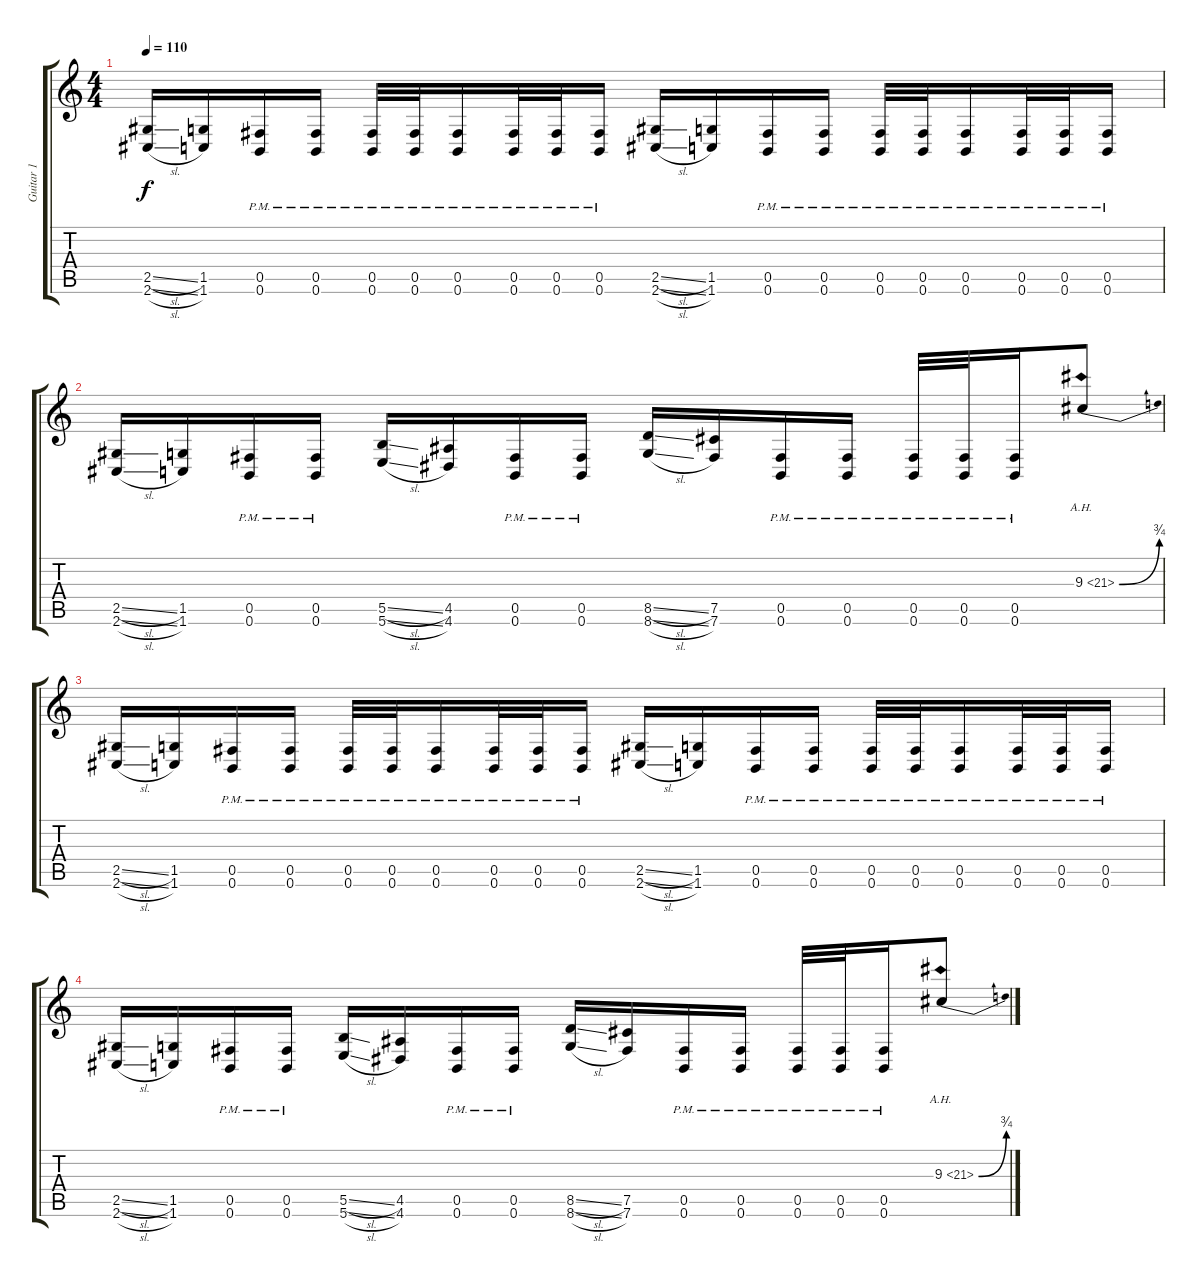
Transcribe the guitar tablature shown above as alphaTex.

\track ("Guitar 1" "Guitar 1") {instrument distortionguitar}
\staff {score tabs}
\tuning (Db4 Ab3 E3 B2 Gb2 B1) {hide}
\ts (4 4)
\tempo 110
\clef g2
\ks c
(2.5{sl} 2.6{sl}).16{dy f} (1.5 1.6).16 (0.5{pm} 0.6{pm}).16 (0.5{pm} 0.6{pm}).16 (0.5{pm} 0.6{pm}).32 (0.5{pm} 0.6{pm}).32 (0.5{pm} 0.6{pm}).16 (0.5{pm} 0.6{pm}).32 (0.5{pm} 0.6{pm}).32 (0.5{pm} 0.6{pm}).16 (2.5{sl} 2.6{sl}).16 (1.5 1.6).16 (0.5{pm} 0.6{pm}).16 (0.5{pm} 0.6{pm}).16 (0.5{pm} 0.6{pm}).32 (0.5{pm} 0.6{pm}).32 (0.5{pm} 0.6{pm}).16 (0.5{pm} 0.6{pm}).32 (0.5{pm} 0.6{pm}).32 (0.5{pm} 0.6{pm}).16 |
(2.5{sl} 2.6{sl}).16 (1.5 1.6).16 (0.5{pm} 0.6{pm}).16 (0.5{pm} 0.6{pm}).16 (5.5{sl} 5.6{sl}).16 (4.5 4.6).16 (0.5{pm} 0.6{pm}).16 (0.5{pm} 0.6{pm}).16 (8.5{sl} 8.6{sl}).16 (7.5 7.6).16 (0.5{pm} 0.6{pm}).16 (0.5{pm} 0.6{pm}).16 (0.5{pm} 0.6{pm}).32 (0.5{pm} 0.6{pm}).32 (0.5{pm} 0.6{pm}).16 9.3{be (bend 0 0 60 3) ah 12}.8 |
(2.5{sl} 2.6{sl}).16 (1.5 1.6).16 (0.5{pm} 0.6{pm}).16 (0.5{pm} 0.6{pm}).16 (0.5{pm} 0.6{pm}).32 (0.5{pm} 0.6{pm}).32 (0.5{pm} 0.6{pm}).16 (0.5{pm} 0.6{pm}).32 (0.5{pm} 0.6{pm}).32 (0.5{pm} 0.6{pm}).16 (2.5{sl} 2.6{sl}).16 (1.5 1.6).16 (0.5{pm} 0.6{pm}).16 (0.5{pm} 0.6{pm}).16 (0.5{pm} 0.6{pm}).32 (0.5{pm} 0.6{pm}).32 (0.5{pm} 0.6{pm}).16 (0.5{pm} 0.6{pm}).32 (0.5{pm} 0.6{pm}).32 (0.5{pm} 0.6{pm}).16 |
(2.5{sl} 2.6{sl}).16 (1.5 1.6).16 (0.5{pm} 0.6{pm}).16 (0.5{pm} 0.6{pm}).16 (5.5{sl} 5.6{sl}).16 (4.5 4.6).16 (0.5{pm} 0.6{pm}).16 (0.5{pm} 0.6{pm}).16 (8.5{sl} 8.6{sl}).16 (7.5 7.6).16 (0.5{pm} 0.6{pm}).16 (0.5{pm} 0.6{pm}).16 (0.5{pm} 0.6{pm}).32 (0.5{pm} 0.6{pm}).32 (0.5{pm} 0.6{pm}).16 9.3{be (bend 0 0 60 3) ah 12}.8
